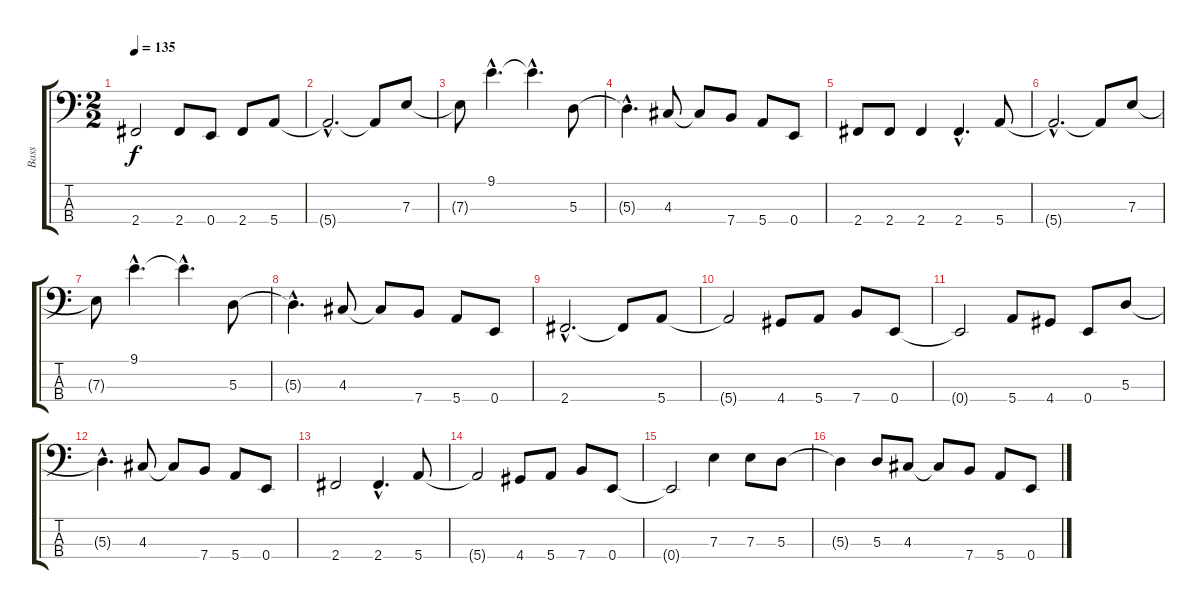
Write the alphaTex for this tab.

\track ("Bass" "Bass") {instrument electricbasspick}
\staff {score tabs}
\tuning (G2 D2 A1 E1) {hide}
\ts (2 2)
\tempo 135
\tempo 120
\tempo 135
\clef f4
\ks c
2.4.2{dy f instrument electricbasspick} 2.4.8 0.4.8 2.4.8 5.4.8 |
5.4{hac t}.2{d} 5.4{t}.8 7.3.8 |
7.3{t}.8 9.1{hac}.4{d} 9.1{hac t}.4{d} 5.3.8 |
5.3{hac t}.4{d} 4.3.8 4.3{t}.8 7.4.8 5.4.8 0.4.8 |
2.4.8 2.4.8 2.4.4 2.4{hac}.4{d} 5.4.8 |
5.4{hac t}.2{d} 5.4{t}.8 7.3.8 |
7.3{t}.8 9.1{hac}.4{d} 9.1{hac t}.4{d} 5.3.8 |
5.3{hac t}.4{d} 4.3.8 4.3{t}.8 7.4.8 5.4.8 0.4.8 |
2.4{hac}.2{d} 2.4{t}.8 5.4.8 |
5.4{t}.2 4.4.8 5.4.8 7.4.8 0.4.8 |
0.4{t}.2 5.4.8 4.4.8 0.4.8 5.3.8 |
5.3{hac t}.4{d} 4.3.8 4.3{t}.8 7.4.8 5.4.8 0.4.8 |
2.4.2 2.4{hac}.4{d} 5.4.8 |
5.4{t}.2 4.4.8 5.4.8 7.4.8 0.4.8 |
0.4{t}.2 7.3.4 7.3.8 5.3.8 |
5.3{t}.4 5.3.8 4.3.8 4.3{t}.8 7.4.8 5.4.8 0.4.8
